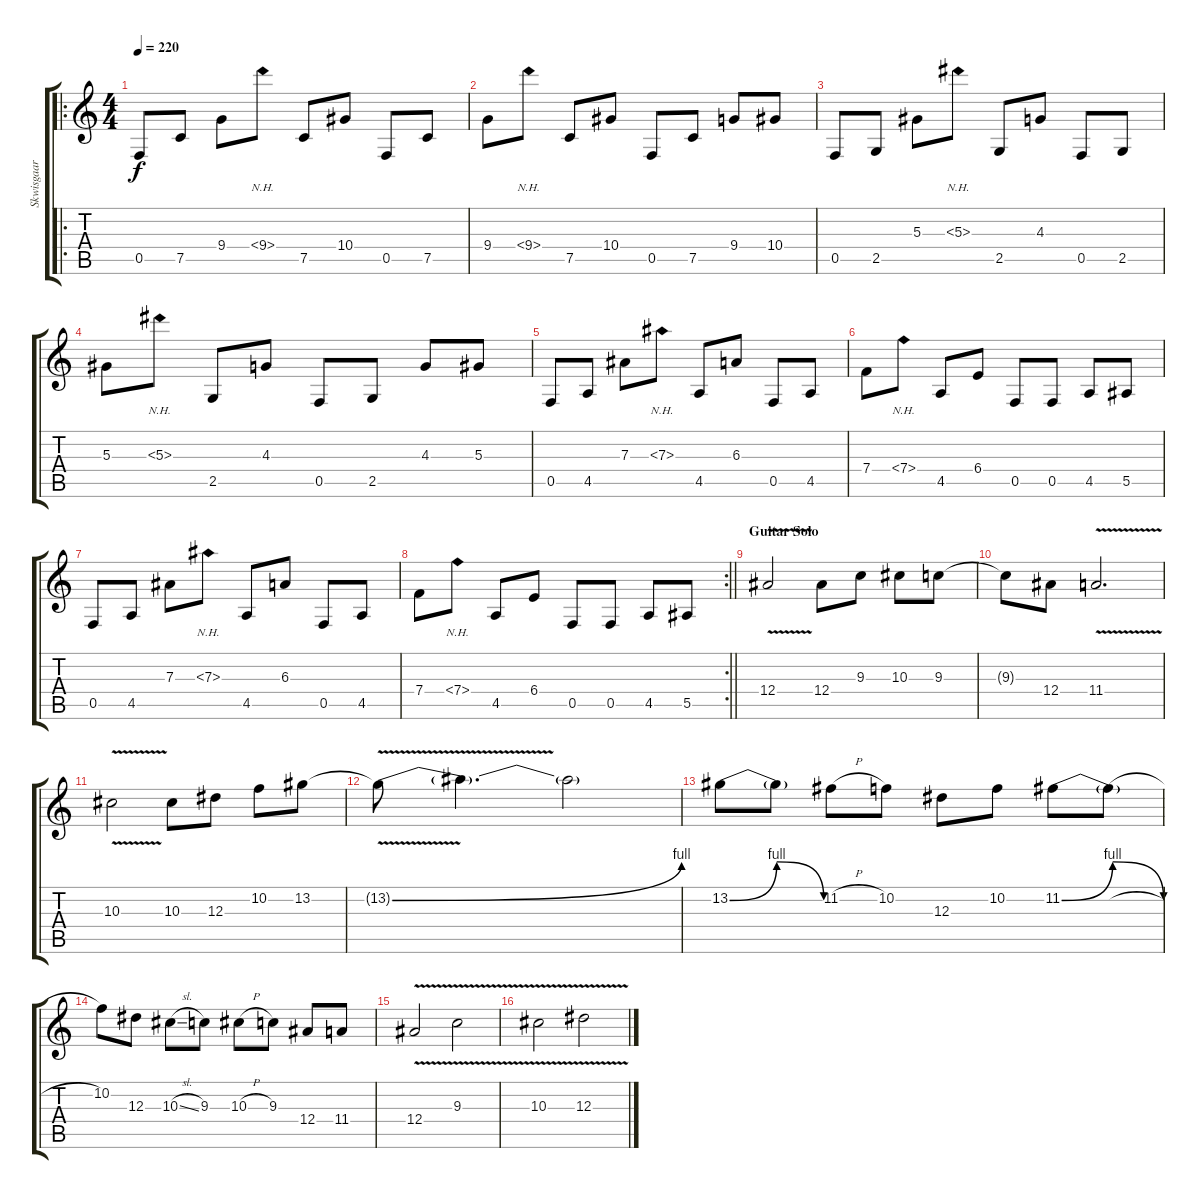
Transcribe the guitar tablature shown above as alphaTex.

\track ("Skwisgaar Skwigelf (Lead Guitar)" "Skwisgaar ") {instrument distortionguitar}
\staff {score tabs}
\tuning (C4 G3 Eb3 Bb2 F2 C2) {hide}
\ro
\ts (4 4)
\tempo 220
\clef g2
\ks c
0.5.8{dy f} 7.5.8 9.4.8 9.4{nh}.8 7.5.8 10.4.8 0.5.8 7.5.8 |
9.4.8 9.4{nh}.8 7.5.8 10.4.8 0.5.8 7.5.8 9.4.8 10.4.8 |
0.5.8 2.5.8 5.3.8 5.3{nh}.8 2.5.8 4.3.8 0.5.8 2.5.8 |
5.3.8 5.3{nh}.8 2.5.8 4.3.8 0.5.8 2.5.8 4.3.8 5.3.8 |
0.5.8 4.5.8 7.3.8 7.3{nh}.8 4.5.8 6.3.8 0.5.8 4.5.8 |
7.4.8 7.4{nh}.8 4.5.8 6.4.8 0.5.8 0.5.8 4.5.8 5.5.8 |
0.5.8 4.5.8 7.3.8 7.3{nh}.8 4.5.8 6.3.8 0.5.8 4.5.8 |
\rc 2
\barLineRight lightlight
7.4.8 7.4{nh}.8 4.5.8 6.4.8 0.5.8 0.5.8 4.5.8 5.5.8 |
\section ("" "Guitar Solo")
12.4{v}.2 12.4.8 9.3.8 10.3.8 9.3.8 |
9.3{t}.8 12.4.8 11.4{v}.2{d} |
10.3{v}.2 10.3.8 12.3.8 10.2.8 13.2.8 |
13.2{be (bend 0 0 60 4) v t}.8 13.2{t}.4{d} 13.2{t}.2 |
13.2{be (bendrelease 0 0 30 4 30 4 60 0)}.8 13.2{t}.8 11.2{h}.8 10.2.8 12.3.8 10.2.8 11.2{be (bendrelease 0 0 30 4 30 4 60 0)}.8 11.2{h t}.8 |
10.2.8 12.3.8 10.3{sl}.8 9.3.8 10.3{h}.8 9.3.8 12.4.8 11.4.8 |
12.4{v}.2 9.3{v}.2 |
10.3{v}.2 12.3{v}.2
